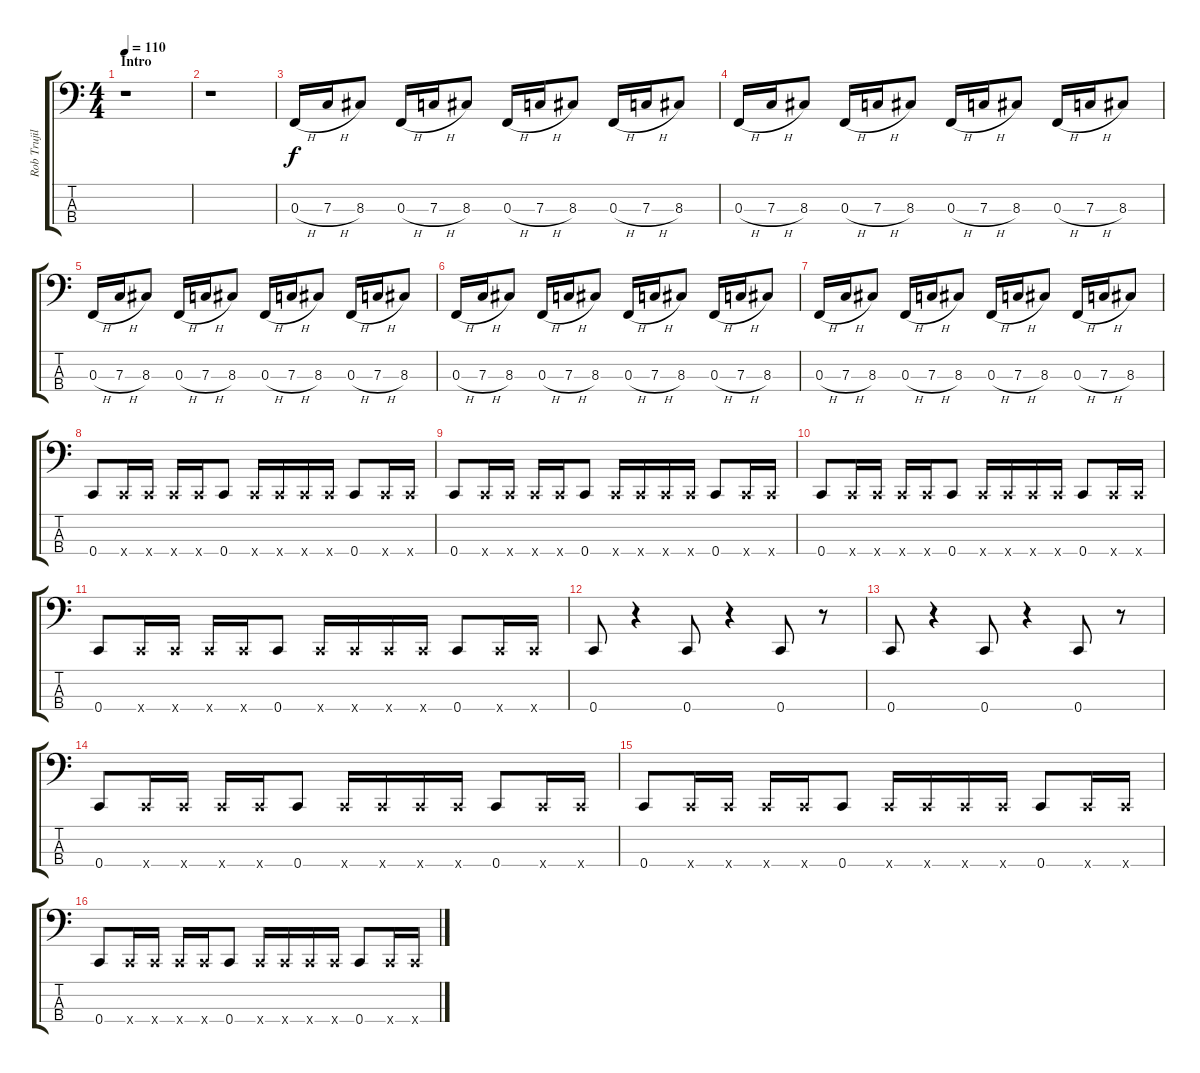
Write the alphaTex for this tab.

\track ("Rob Trujillo" "Rob Trujil") {instrument electricbassfinger}
\staff {score tabs}
\tuning (Eb2 Bb1 F1 C1) {hide}
\ts (4 4)
\section ("" "Intro")
\tempo 110
\clef f4
\ks c
r.1{dy f instrument electricbassfinger} |
r.1 |
0.3{h}.16 7.3{h}.16 8.3.8 0.3{h}.16 7.3{h}.16 8.3.8 0.3{h}.16 7.3{h}.16 8.3.8 0.3{h}.16 7.3{h}.16 8.3.8 |
0.3{h}.16 7.3{h}.16 8.3.8 0.3{h}.16 7.3{h}.16 8.3.8 0.3{h}.16 7.3{h}.16 8.3.8 0.3{h}.16 7.3{h}.16 8.3.8 |
0.3{h}.16 7.3{h}.16 8.3.8 0.3{h}.16 7.3{h}.16 8.3.8 0.3{h}.16 7.3{h}.16 8.3.8 0.3{h}.16 7.3{h}.16 8.3.8 |
0.3{h}.16 7.3{h}.16 8.3.8 0.3{h}.16 7.3{h}.16 8.3.8 0.3{h}.16 7.3{h}.16 8.3.8 0.3{h}.16 7.3{h}.16 8.3.8 |
0.3{h}.16 7.3{h}.16 8.3.8 0.3{h}.16 7.3{h}.16 8.3.8 0.3{h}.16 7.3{h}.16 8.3.8 0.3{h}.16 7.3{h}.16 8.3.8 |
0.4.8 0.4{x}.16 0.4{x}.16 0.4{x}.16 0.4{x}.16 0.4.8 0.4{x}.16 0.4{x}.16 0.4{x}.16 0.4{x}.16 0.4.8 0.4{x}.16 0.4{x}.16 |
0.4.8 0.4{x}.16 0.4{x}.16 0.4{x}.16 0.4{x}.16 0.4.8 0.4{x}.16 0.4{x}.16 0.4{x}.16 0.4{x}.16 0.4.8 0.4{x}.16 0.4{x}.16 |
0.4.8 0.4{x}.16 0.4{x}.16 0.4{x}.16 0.4{x}.16 0.4.8 0.4{x}.16 0.4{x}.16 0.4{x}.16 0.4{x}.16 0.4.8 0.4{x}.16 0.4{x}.16 |
0.4.8 0.4{x}.16 0.4{x}.16 0.4{x}.16 0.4{x}.16 0.4.8 0.4{x}.16 0.4{x}.16 0.4{x}.16 0.4{x}.16 0.4.8 0.4{x}.16 0.4{x}.16 |
0.4.8 r.4 0.4.8 r.4 0.4.8 r.8 |
0.4.8 r.4 0.4.8 r.4 0.4.8 r.8 |
0.4.8 0.4{x}.16 0.4{x}.16 0.4{x}.16 0.4{x}.16 0.4.8 0.4{x}.16 0.4{x}.16 0.4{x}.16 0.4{x}.16 0.4.8 0.4{x}.16 0.4{x}.16 |
0.4.8 0.4{x}.16 0.4{x}.16 0.4{x}.16 0.4{x}.16 0.4.8 0.4{x}.16 0.4{x}.16 0.4{x}.16 0.4{x}.16 0.4.8 0.4{x}.16 0.4{x}.16 |
0.4.8 0.4{x}.16 0.4{x}.16 0.4{x}.16 0.4{x}.16 0.4.8 0.4{x}.16 0.4{x}.16 0.4{x}.16 0.4{x}.16 0.4.8 0.4{x}.16 0.4{x}.16
